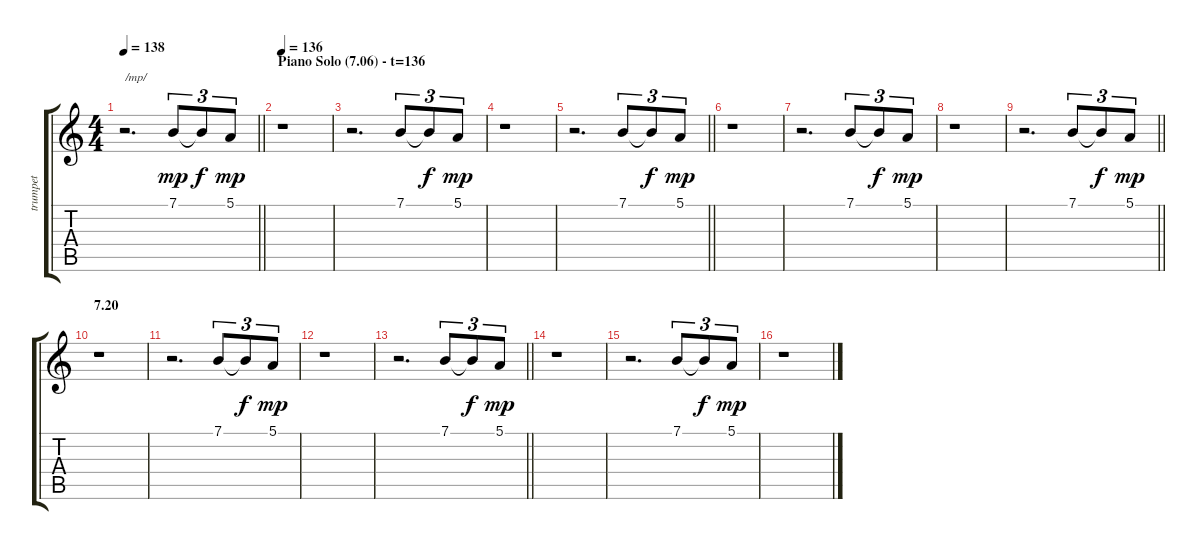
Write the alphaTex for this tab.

\track ("trumpet" "trumpet") {instrument trumpet}
\staff {score tabs}
\tuning (E4 B3 G3 D3 A2 E2) {hide}
\ts (4 4)
\tempo 138
\clef g2
\barLineRight lightlight
\ks c
r.2{d txt "/mp/" dy f} 7.1.8{tu (3 2) dy mp} 7.1{t}.8{tu (3 2) dy f} 5.1.8{tu (3 2) dy mp} |
\section ("" "Piano Solo (7.06) - t=136")
\tempo 136
r.1 |
r.2{d} 7.1.8{tu (3 2)} 7.1{t}.8{tu (3 2) dy f} 5.1.8{tu (3 2) dy mp} |
r.1 |
\barLineRight lightlight
r.2{d} 7.1.8{tu (3 2)} 7.1{t}.8{tu (3 2) dy f} 5.1.8{tu (3 2) dy mp} |
r.1 |
r.2{d} 7.1.8{tu (3 2)} 7.1{t}.8{tu (3 2) dy f} 5.1.8{tu (3 2) dy mp} |
r.1 |
\barLineRight lightlight
r.2{d} 7.1.8{tu (3 2)} 7.1{t}.8{tu (3 2) dy f} 5.1.8{tu (3 2) dy mp} |
\section ("" "7.20")
r.1 |
r.2{d} 7.1.8{tu (3 2)} 7.1{t}.8{tu (3 2) dy f} 5.1.8{tu (3 2) dy mp} |
r.1 |
\barLineRight lightlight
r.2{d} 7.1.8{tu (3 2)} 7.1{t}.8{tu (3 2) dy f} 5.1.8{tu (3 2) dy mp} |
r.1 |
r.2{d} 7.1.8{tu (3 2)} 7.1{t}.8{tu (3 2) dy f} 5.1.8{tu (3 2) dy mp} |
r.1
